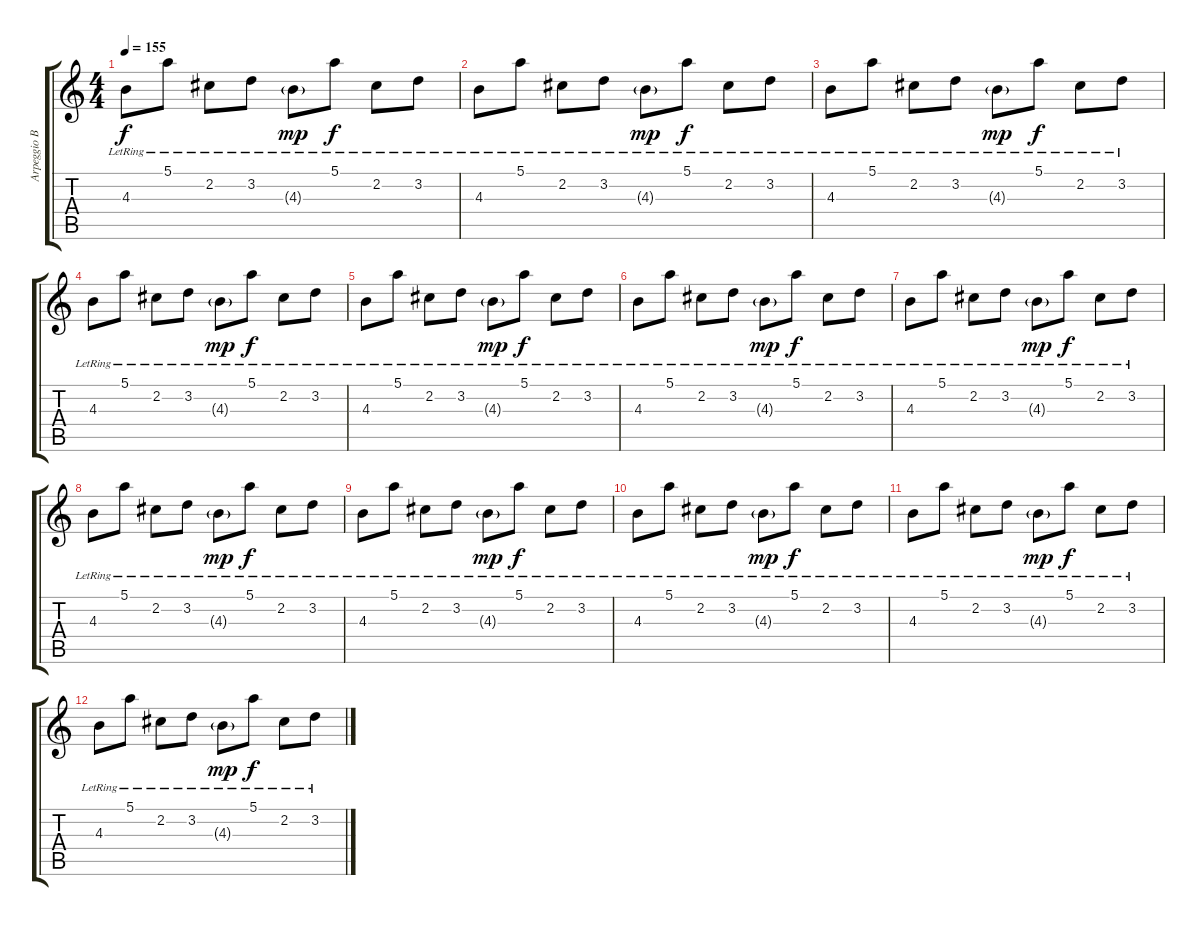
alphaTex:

\track ("Arpeggio BG" "Arpeggio B") {instrument electricguitarclean}
\staff {score tabs}
\tuning (E4 B3 G3 D3 A2 E2) {hide}
\ts (4 4)
\tempo 155
\clef g2
\ks c
4.3{lr}.8{dy f} 5.1{lr}.8 2.2{lr}.8 3.2{lr}.8 4.3{g lr}.8{dy mp} 5.1{lr}.8{dy f} 2.2{lr}.8 3.2{lr}.8 |
4.3{lr}.8 5.1{lr}.8 2.2{lr}.8 3.2{lr}.8 4.3{g lr}.8{dy mp} 5.1{lr}.8{dy f} 2.2{lr}.8 3.2{lr}.8 |
4.3{lr}.8 5.1{lr}.8 2.2{lr}.8 3.2{lr}.8 4.3{g lr}.8{dy mp} 5.1{lr}.8{dy f} 2.2{lr}.8 3.2{lr}.8 |
4.3{lr}.8 5.1{lr}.8 2.2{lr}.8 3.2{lr}.8 4.3{g lr}.8{dy mp} 5.1{lr}.8{dy f} 2.2{lr}.8 3.2{lr}.8 |
4.3{lr}.8 5.1{lr}.8 2.2{lr}.8 3.2{lr}.8 4.3{g lr}.8{dy mp} 5.1{lr}.8{dy f} 2.2{lr}.8 3.2{lr}.8 |
4.3{lr}.8 5.1{lr}.8 2.2{lr}.8 3.2{lr}.8 4.3{g lr}.8{dy mp} 5.1{lr}.8{dy f} 2.2{lr}.8 3.2{lr}.8 |
4.3{lr}.8 5.1{lr}.8 2.2{lr}.8 3.2{lr}.8 4.3{g lr}.8{dy mp} 5.1{lr}.8{dy f} 2.2{lr}.8 3.2{lr}.8 |
4.3{lr}.8 5.1{lr}.8 2.2{lr}.8 3.2{lr}.8 4.3{g lr}.8{dy mp} 5.1{lr}.8{dy f} 2.2{lr}.8 3.2{lr}.8 |
4.3{lr}.8 5.1{lr}.8 2.2{lr}.8 3.2{lr}.8 4.3{g lr}.8{dy mp} 5.1{lr}.8{dy f} 2.2{lr}.8 3.2{lr}.8 |
4.3{lr}.8 5.1{lr}.8 2.2{lr}.8 3.2{lr}.8 4.3{g lr}.8{dy mp} 5.1{lr}.8{dy f} 2.2{lr}.8 3.2{lr}.8 |
4.3{lr}.8 5.1{lr}.8 2.2{lr}.8 3.2{lr}.8 4.3{g lr}.8{dy mp} 5.1{lr}.8{dy f} 2.2{lr}.8 3.2{lr}.8 |
4.3{lr}.8 5.1{lr}.8 2.2{lr}.8 3.2{lr}.8 4.3{g lr}.8{dy mp} 5.1{lr}.8{dy f} 2.2{lr}.8 3.2{lr}.8
